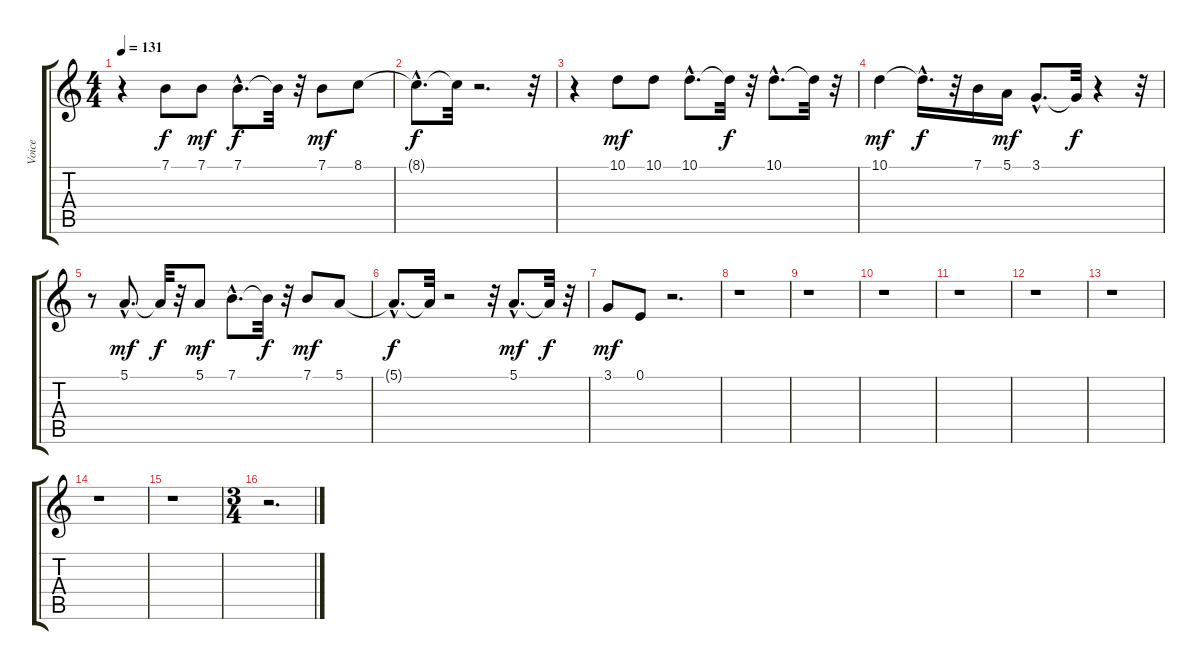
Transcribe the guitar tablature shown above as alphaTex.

\track ("Voice" "Voice") {instrument voiceoohs}
\staff {score tabs}
\tuning (E4 B3 G3 D3 A2 E2) {hide}
\ts (4 4)
\tempo 131
\clef g2
\ks c
r.4{dy f} 7.1.8 7.1.8{dy mf} 7.1{hac}.8{d dy f} 7.1{t}.32 r.32 7.1.8{dy mf} 8.1.8 |
8.1{hac t}.8{d dy f} 8.1{t}.32 r.2{d} r.32 |
r.4 10.1.8{dy mf} 10.1.8 10.1{hac}.8{d} 10.1{t}.32{dy f} r.32 10.1{hac}.8{d} 10.1{t}.32 r.32 |
10.1.4{dy mf} 10.1{hac t}.16{d dy f} r.32 7.1.16 5.1.16{dy mf} 3.1{hac}.8{d} 3.1{t}.32{dy f} r.4 r.32 |
r.8 5.1{hac}.8{d dy mf} 5.1{t}.32{dy f} r.32 5.1.8{dy mf} 7.1{hac}.8{d} 7.1{t}.32{dy f} r.32 7.1.8{dy mf} 5.1.8 |
5.1{hac t}.8{d dy f} 5.1{t}.32 r.2 r.32 5.1{hac}.8{d dy mf} 5.1{t}.32{dy f} r.32 |
3.1.8{dy mf} 0.1.8 r.2{d} |
r.1 |
r.1 |
r.1 |
r.1 |
r.1 |
r.1 |
r.1 |
r.1 |
\ts (3 4)
r.2{d}
